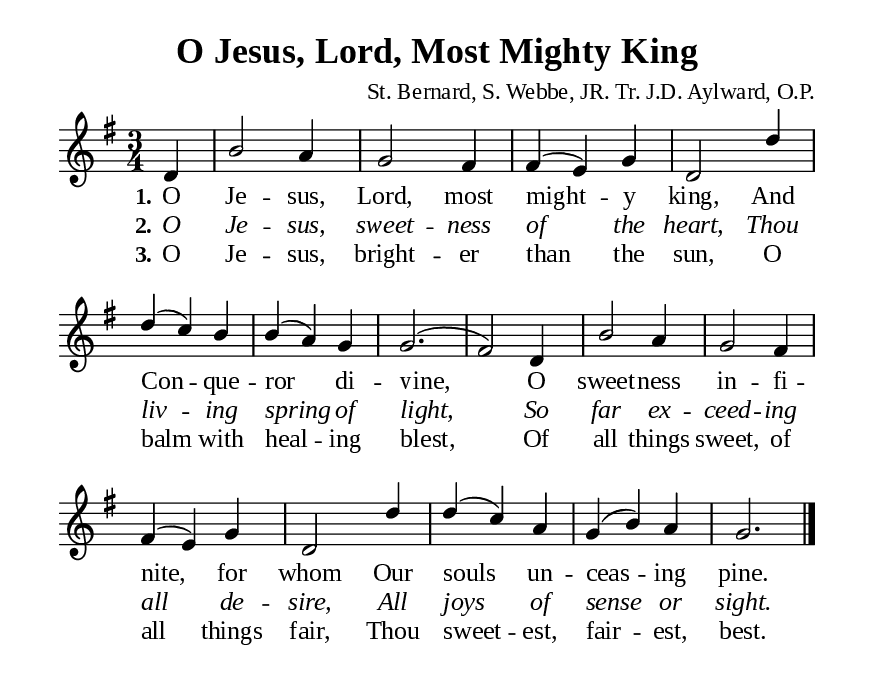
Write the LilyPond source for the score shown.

\version "2.18.2"

\header {
  title = "O Jesus, Lord, Most Mighty King"
  composer = "St. Bernard, S. Webbe, JR. Tr. J.D. Aylward, O.P."
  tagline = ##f
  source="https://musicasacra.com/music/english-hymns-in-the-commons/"
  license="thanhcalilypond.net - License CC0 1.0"
}

global= {
  \key g \major
  \time 3/4
  \override Score.BarNumber.break-visibility = ##(#f #f #f)
  \override Lyrics.LyricSpace.minimum-distance = #3.0
}

\paper {
  #(set-paper-size "a5")
  top-margin = 10\mm
  bottom-margin = 10\mm
  left-margin = 10\mm
  right-margin = 10\mm
  indent = #0
  #(define fonts
	 (make-pango-font-tree "Liberation Serif"
	 		       "Liberation Serif"
			       "Liberation Serif"
			       (/ 20 20)))
  system-system-spacing = #'((basic-distance . 3) (padding . 3))
}

printItalic = \with {
  \override LyricText.font-shape = #'italic
}

% Verse music
musicVerseSoprano = \relative c' {
                    \partial 4 d4 |
  %{	01	%} b'2 a4 |
  %{	02	%} g2 fis4 |
  %{	03	%} fis (e) g |
  %{	04	%} d2 d'4 |
  %{	05	%} d (c) b |
  %{	06	%} b (a) g |
  %{	07	%} g2. ( |
  %{	08	%} fis2) d4 |
  %{	09	%} b'2 a4 |
  %{	10	%} g2 fis4 |
  %{	11	%} fis (e) g |
  %{	12	%} d2 d'4 |
  %{	13	%} d (c) a |
  %{	14	%} g (b) a |
  %{	15	%} g2. \bar "|."
}

% Verse lyrics
verseOne = \lyricmode {
  \set stanza = #"1."
  O Je -- sus, Lord, most might -- y king,
  And Con -- que -- ror di -- vine,
  O sweet -- ness in -- fi -- nite, for whom
  Our souls un -- ceas -- ing pine.
}

verseTwo = \lyricmode {
  \set stanza = #"2."
  O Je -- sus, sweet -- ness of the heart,
  Thou liv -- ing spring of light,
  So far ex -- ceed -- ing all de -- sire,
  All joys of sense or sight.
}

verseThree = \lyricmode {
  \set stanza = #"3."
  O Je -- sus, bright -- er than the sun,
  O balm with heal -- ing blest,
  Of all things sweet, of all things fair,
  Thou sweet -- est, fair -- est, best.
}

% Layout
\score {
    \new ChoirStaff <<
      \new Staff <<
        \clef "treble"
        \new Voice = "sopranos" { \global \stemUp \slurUp \musicVerseSoprano }
      >>
      \new Lyrics \lyricsto sopranos \verseOne
      \new Lyrics \printItalic \lyricsto sopranos \verseTwo
      \new Lyrics \lyricsto sopranos \verseThree
    >>
}
